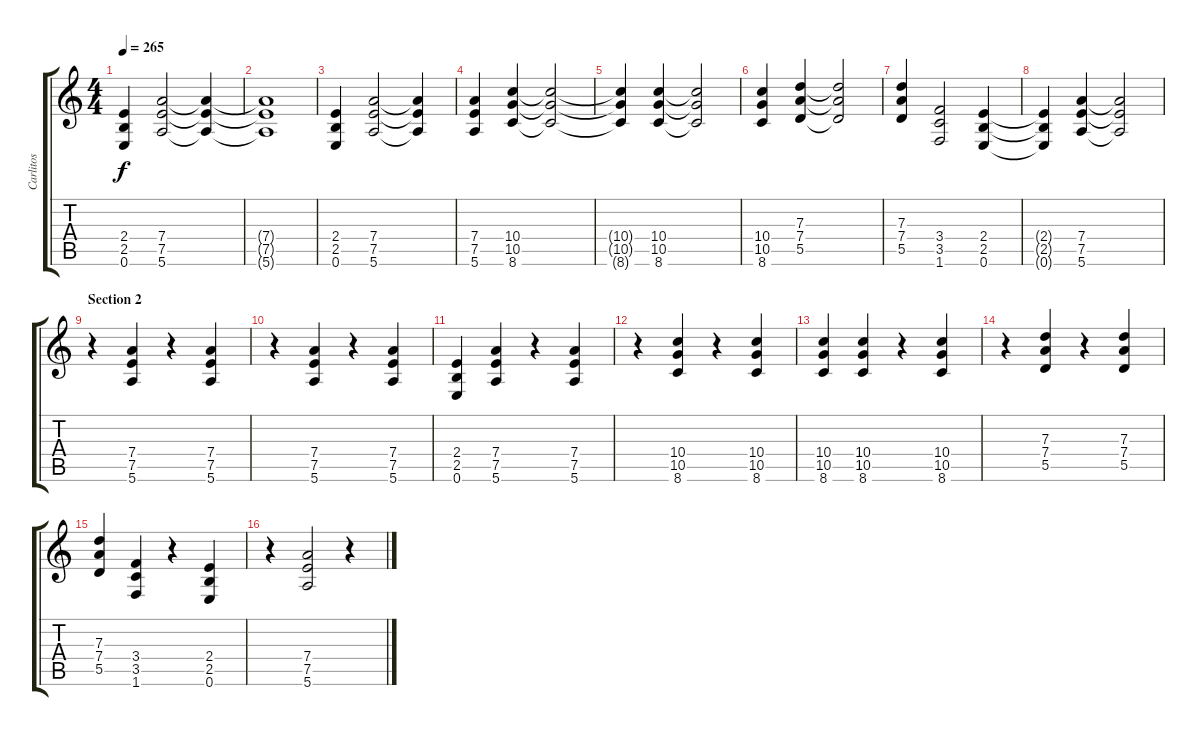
\track ("Carlitos" "Carlitos") {instrument overdrivenguitar}
\staff {score tabs}
\tuning (E4 B3 G3 D3 A2 E2) {hide}
\ts (4 4)
\tempo 265
\clef g2
\ks c
(2.4 2.5 0.6).4{dy f} (7.4 7.5 5.6).2 (7.4{t} 7.5{t} 5.6{t}).4 |
(7.4{t} 7.5{t} 5.6{t}).1 |
(2.4 2.5 0.6).4 (7.4 7.5 5.6).2 (7.4{t} 7.5{t} 5.6{t}).4 |
(7.4 7.5 5.6).4 (10.4 10.5 8.6).4 (10.4{t} 10.5{t} 8.6{t}).2 |
(10.4{t} 10.5{t} 8.6{t}).4 (10.4 10.5 8.6).4 (10.4{t} 10.5{t} 8.6{t}).2 |
(10.4 10.5 8.6).4 (7.3 7.4 5.5).4 (7.3{t} 7.4{t} 5.5{t}).2 |
(7.3 7.4 5.5).4 (3.4 3.5 1.6).2 (2.4 2.5 0.6).4 |
(2.4{t} 2.5{t} 0.6{t}).4 (7.4 7.5 5.6).4 (7.4{t} 7.5{t} 5.6{t}).2 |
\section ("" "Section 2")
r.4 (7.4 7.5 5.6).4 r.4 (7.4 7.5 5.6).4 |
r.4 (7.4 7.5 5.6).4 r.4 (7.4 7.5 5.6).4 |
(2.4 2.5 0.6).4 (7.4 7.5 5.6).4 r.4 (7.4 7.5 5.6).4 |
r.4 (10.4 10.5 8.6).4 r.4 (10.4 10.5 8.6).4 |
(10.4 10.5 8.6).4 (10.4 10.5 8.6).4 r.4 (10.4 10.5 8.6).4 |
r.4 (7.3 7.4 5.5).4 r.4 (7.3 7.4 5.5).4 |
(7.3 7.4 5.5).4 (3.4 3.5 1.6).4 r.4 (2.4 2.5 0.6).4 |
r.4 (7.4 7.5 5.6).2 r.4
